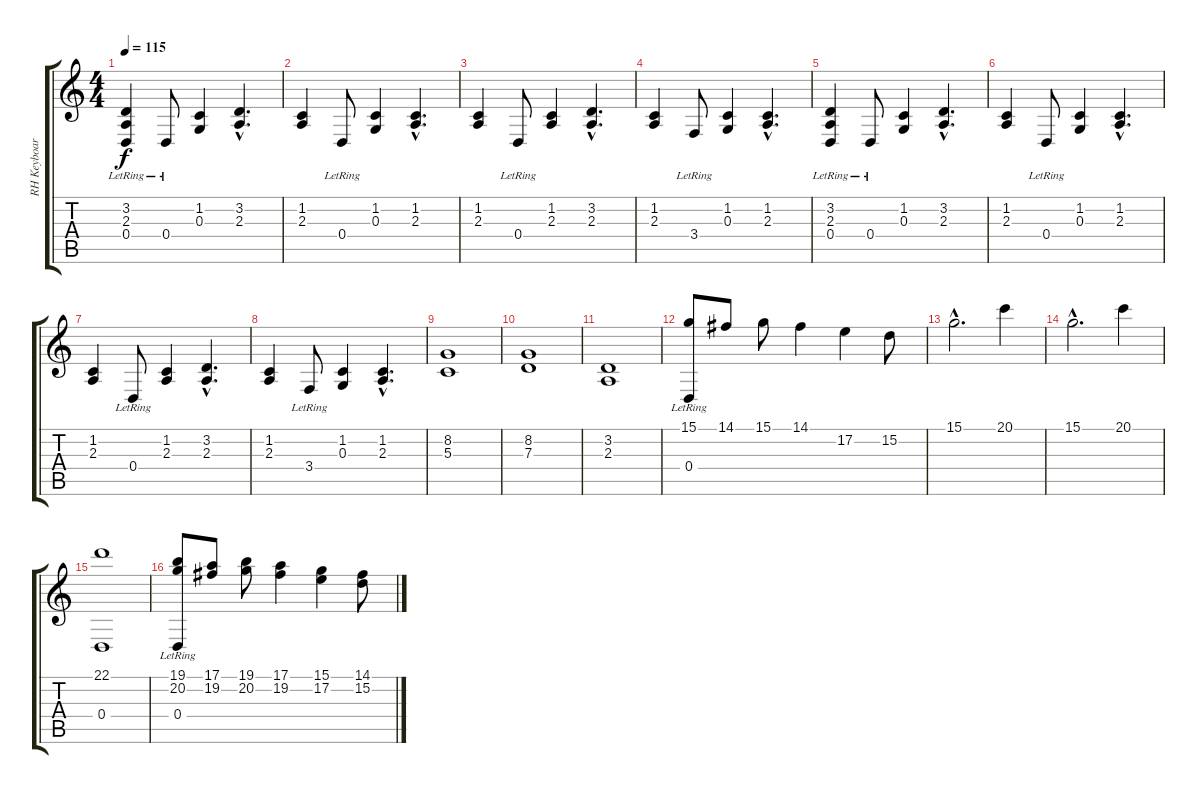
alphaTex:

\track ("RH Keyboard" "RH Keyboar") {instrument acousticgrandpiano}
\staff {score tabs}
\tuning (E4 B3 G3 D3 A2 E2) {hide}
\ts (4 4)
\tempo 115
\clef g2
\ks c
(3.2 2.3 0.4{lr}).4{dy f volume 15 instrument electricpiano1} 0.4{lr}.8 (1.2 0.3).4 (3.2{hac} 2.3{hac}).4{d} |
(1.2 2.3).4 0.4{lr}.8 (1.2 0.3).4 (1.2{hac} 2.3{hac}).4{d} |
(1.2 2.3).4 0.4{lr}.8 (1.2 2.3).4 (3.2{hac} 2.3{hac}).4{d} |
(1.2 2.3).4 3.4{lr}.8 (1.2 0.3).4 (1.2{hac} 2.3{hac}).4{d} |
(3.2 2.3 0.4{lr}).4{volume 16 instrument electricpiano1} 0.4{lr}.8 (1.2 0.3).4 (3.2{hac} 2.3{hac}).4{d} |
(1.2 2.3).4 0.4{lr}.8 (1.2 0.3).4 (1.2{hac} 2.3{hac}).4{d} |
(1.2 2.3).4 0.4{lr}.8 (1.2 2.3).4 (3.2{hac} 2.3{hac}).4{d} |
(1.2 2.3).4 3.4{lr}.8 (1.2 0.3).4 (1.2{hac} 2.3{hac}).4{d} |
(8.2 5.3).1{volume 10 instrument rockorgan} |
(8.2 7.3).1 |
(3.2 2.3).1 |
(15.1 0.4{lr}).8 14.1.8 15.1.8 14.1.4 17.2.4 15.2.8 |
15.1{hac}.2{d} 20.1.4 |
15.1{hac}.2{d} 20.1.4 |
(22.1 0.4).1 |
(19.1 20.2 0.4{lr}).8 (17.1 19.2).8 (19.1 20.2).8 (17.1 19.2).4 (15.1 17.2).4 (14.1 15.2).8
